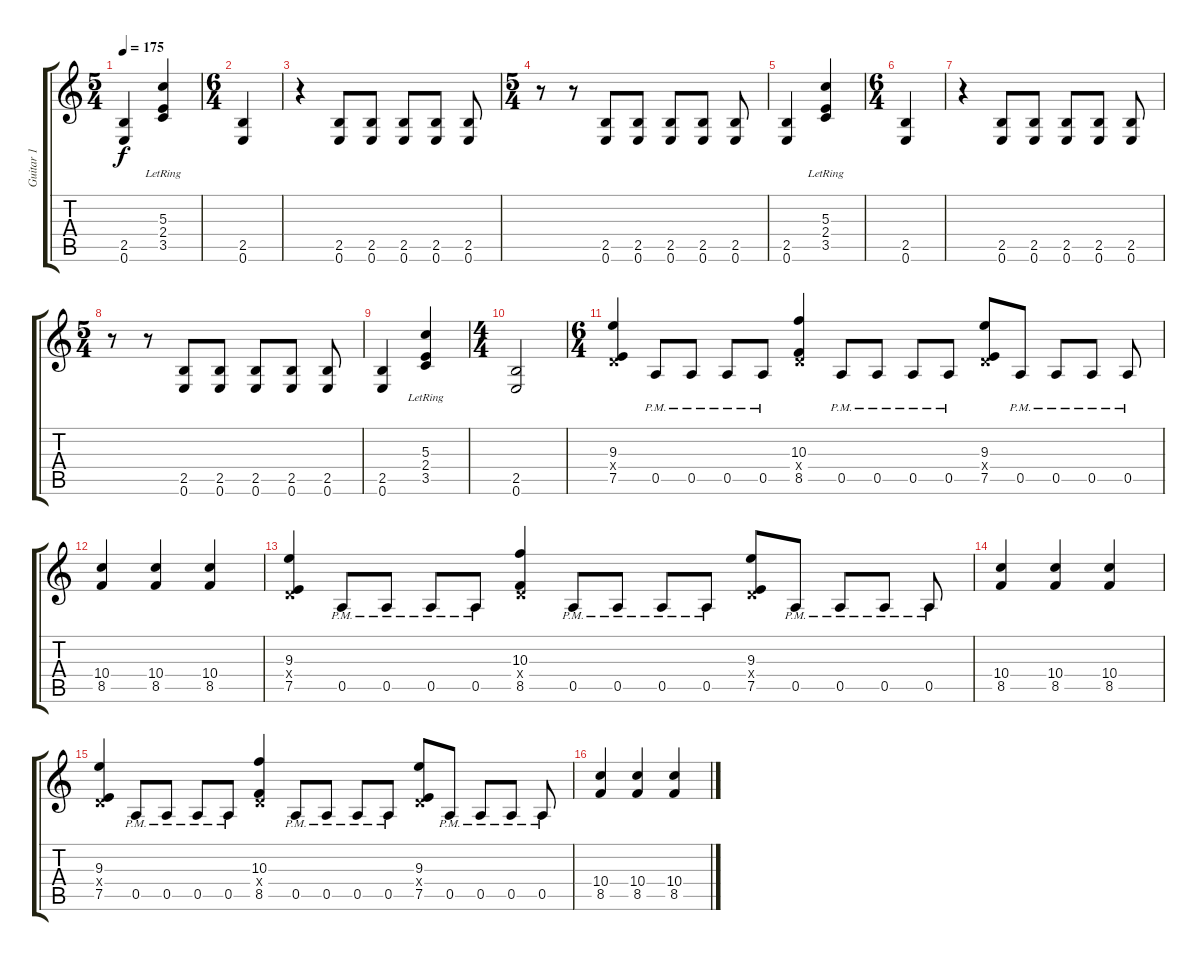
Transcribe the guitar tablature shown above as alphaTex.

\track ("Guitar 1" "Guitar 1") {instrument distortionguitar}
\staff {score tabs}
\tuning (E4 B3 G3 D3 A2 E2) {hide}
\ts (5 4)
\tempo 175
\clef g2
\ks c
(2.5 0.6).4{dy f} (5.3 2.4{lr} 3.5).4 |
\ts (6 4)
(2.5 0.6).4 |
r.4 (2.5 0.6).8 (2.5 0.6).8 (2.5 0.6).8 (2.5 0.6).8 (2.5 0.6).8 |
\ts (5 4)
r.8 r.8 (2.5 0.6).8 (2.5 0.6).8 (2.5 0.6).8 (2.5 0.6).8 (2.5 0.6).8 |
(2.5 0.6).4 (5.3 2.4{lr} 3.5).4 |
\ts (6 4)
(2.5 0.6).4 |
r.4 (2.5 0.6).8 (2.5 0.6).8 (2.5 0.6).8 (2.5 0.6).8 (2.5 0.6).8 |
\ts (5 4)
r.8 r.8 (2.5 0.6).8 (2.5 0.6).8 (2.5 0.6).8 (2.5 0.6).8 (2.5 0.6).8 |
(2.5 0.6).4 (5.3 2.4{lr} 3.5).4 |
\ts (4 4)
(2.5 0.6).2 |
\ts (6 4)
(9.3 0.4{x} 7.5).4 0.5{pm}.8 0.5{pm}.8 0.5{pm}.8 0.5{pm}.8 (10.3 0.4{x} 8.5).4 0.5{pm}.8 0.5{pm}.8 0.5{pm}.8 0.5{pm}.8 (9.3 0.4{x} 7.5).8 0.5{pm}.8 0.5{pm}.8 0.5{pm}.8 0.5{pm}.8 |
(10.4 8.5).4 (10.4 8.5).4 (10.4 8.5).4 |
(9.3 0.4{x} 7.5).4 0.5{pm}.8 0.5{pm}.8 0.5{pm}.8 0.5{pm}.8 (10.3 0.4{x} 8.5).4 0.5{pm}.8 0.5{pm}.8 0.5{pm}.8 0.5{pm}.8 (9.3 0.4{x} 7.5).8 0.5{pm}.8 0.5{pm}.8 0.5{pm}.8 0.5{pm}.8 |
(10.4 8.5).4 (10.4 8.5).4 (10.4 8.5).4 |
(9.3 0.4{x} 7.5).4 0.5{pm}.8 0.5{pm}.8 0.5{pm}.8 0.5{pm}.8 (10.3 0.4{x} 8.5).4 0.5{pm}.8 0.5{pm}.8 0.5{pm}.8 0.5{pm}.8 (9.3 0.4{x} 7.5).8 0.5{pm}.8 0.5{pm}.8 0.5{pm}.8 0.5{pm}.8 |
(10.4 8.5).4 (10.4 8.5).4 (10.4 8.5).4
